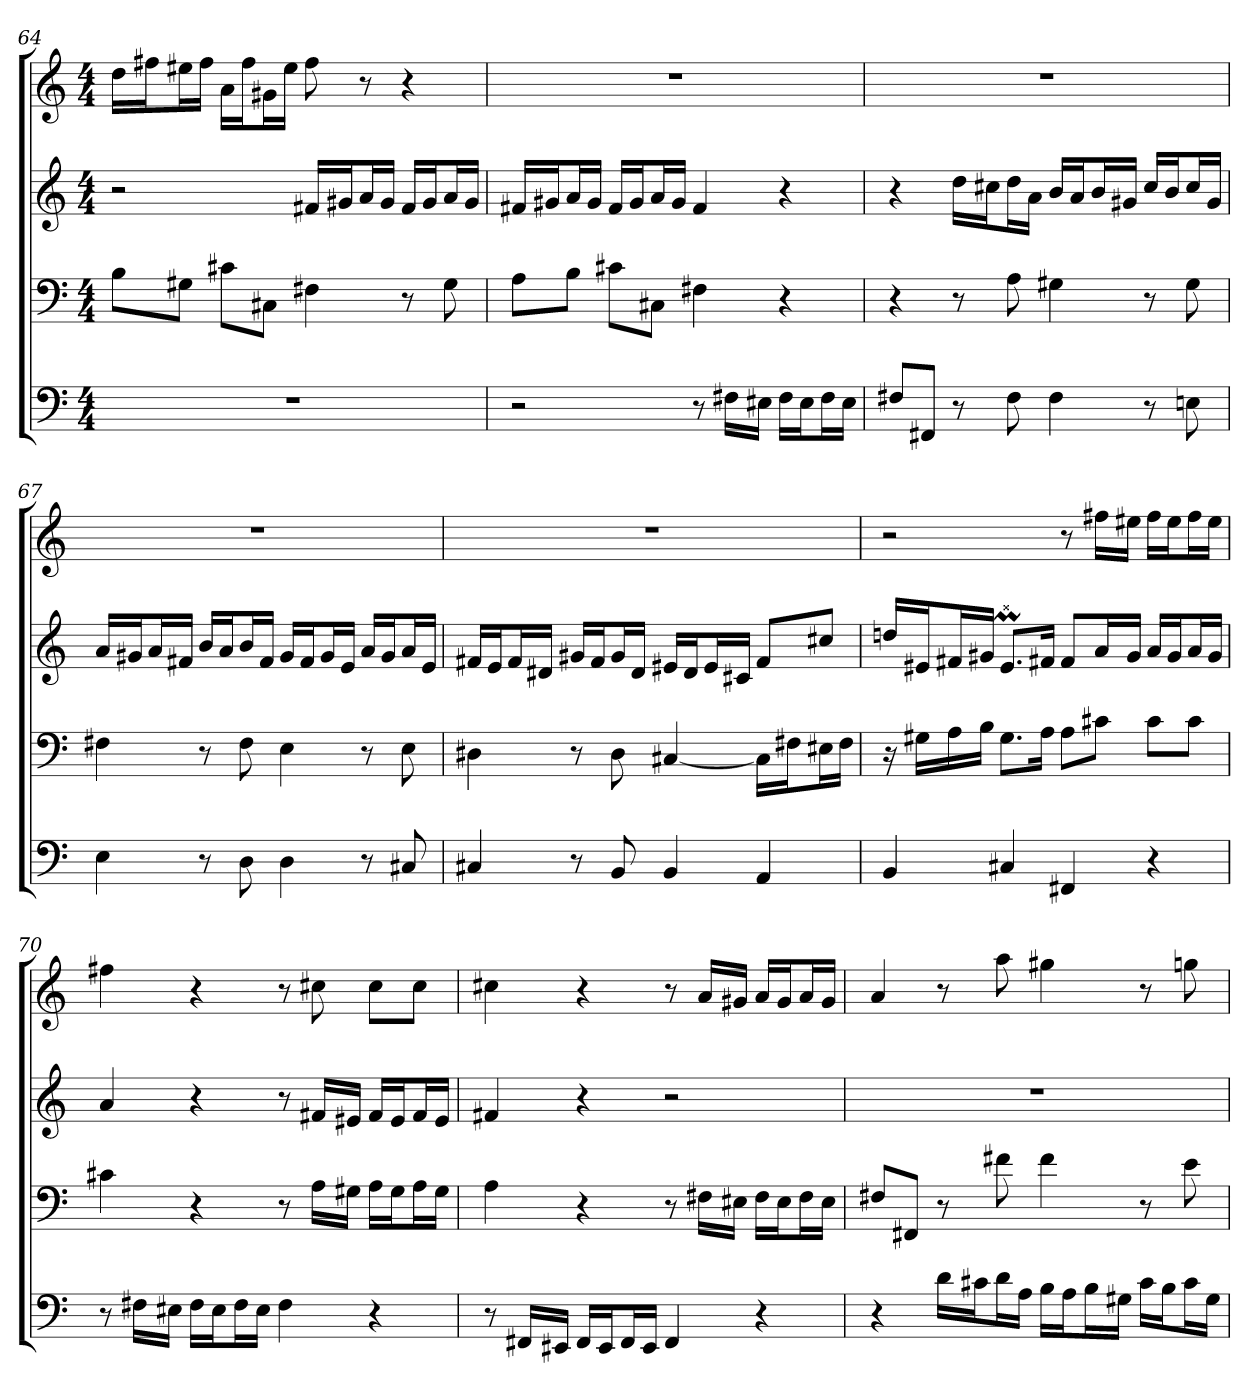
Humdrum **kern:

**kern	**kern	**kern	**kern
*part4	*part3	*part2	*part1
*staff4	*staff3	*staff2	*staff1
*M4/4	*M4/4	*M4/4	*M4/4
=64	=64	=64	=64
1r	8BL	2r	16ddLL
.	.	.	16ff#XJ
.	8G#XJ	.	16ee#XL
.	.	.	16ff#JJ
.	8c#XL	.	16aLL
.	.	.	16ff#J
.	8C#XJ	.	16g#XL
.	.	.	16ee#JJ
.	4F#X	16f#XLL	8ff#
.	.	16g#XJ	.
.	.	16aL	8r
.	.	16g#JJ	.
.	8r	16f#LL	4r
.	.	16g#J	.
.	8G#	16aL	.
.	.	16g#JJ	.
=65	=65	=65	=65
2r	8AL	16f#XLL	1r
.	.	16g#XJ	.
.	8BJ	16aL	.
.	.	16g#JJ	.
.	8c#XL	16f#LL	.
.	.	16g#J	.
.	8C#XJ	16aL	.
.	.	16g#JJ	.
8r	4F#X	4f#	.
16F#XLL	.	.	.
16E#XJJ	.	.	.
16F#LL	4r	4r	.
16E#J	.	.	.
16F#L	.	.	.
16E#JJ	.	.	.
=66	=66	=66	=66
8F#XL	4r	4r	1r
8FF#XJ	.	.	.
8r	8r	16ddLL	.
.	.	16cc#XJ	.
8F#	8A	16ddL	.
.	.	16aJJ	.
4F#	4G#X	16bLL	.
.	.	16aJ	.
.	.	16bL	.
.	.	16g#XJJ	.
8r	8r	16cc#LL	.
.	.	16bJ	.
8En	8G#	16cc#L	.
.	.	16g#JJ	.
=67	=67	=67	=67
4E	4F#X	16aLL	1r
.	.	16g#XJ	.
.	.	16aL	.
.	.	16f#XJJ	.
8r	8r	16bLL	.
.	.	16aJ	.
8D	8F#	16bL	.
.	.	16f#JJ	.
4D	4E	16g#LL	.
.	.	16f#J	.
.	.	16g#L	.
.	.	16eJJ	.
8r	8r	16aLL	.
.	.	16g#J	.
8C#X	8E	16aL	.
.	.	16eJJ	.
=68	=68	=68	=68
4C#X	4D#X	16f#XLL	1r
.	.	16eJ	.
.	.	16f#L	.
.	.	16d#XJJ	.
8r	8r	16g#XLL	.
.	.	16f#J	.
8BB	8D#	16g#L	.
.	.	16d#JJ	.
4BB	[4C#X	16e#XLL	.
.	.	16d#J	.
.	.	16e#L	.
.	.	16c#XJJ	.
4AA	16C#LL]	8f#L	.
.	16F#XJ	.	.
.	16E#XL	8cc#XJ	.
.	16F#JJ	.	.
=69	=69	=69	=69
4BB	16r	16ddnLL	2r
.	16G#XLL	16e#XJ	.
.	16A	16f#XL	.
.	16BJJ	16g#XJJ	.
!	!	!LO:MOR:acc=##	!
4C#X	8.G#L	8.e#ML	.
.	16AJk	16f#XJk	.
4FF#X	8AL	8f#L	8r
.	8c#XJ	16aL	16ff#XLL
.	.	16g#JJ	16ee#XJJ
4r	8c#L	16aLL	16ff#LL
.	.	16g#J	16ee#J
.	8c#J	16aL	16ff#L
.	.	16g#JJ	16ee#JJ
=70	=70	=70	=70
8r	4c#X	4a	4ff#X
16F#XLL	.	.	.
16E#XJJ	.	.	.
16F#LL	4r	4r	4r
16E#J	.	.	.
16F#L	.	.	.
16E#JJ	.	.	.
4F#	8r	8r	8r
.	16ALL	16f#XLL	8cc#X
.	16G#XJJ	16e#XJJ	.
4r	16ALL	16f#LL	8cc#L
.	16G#J	16e#J	.
.	16AL	16f#L	8cc#J
.	16G#JJ	16e#JJ	.
=71	=71	=71	=71
8r	4A	4f#X	4cc#X
16FF#XLL	.	.	.
16EE#XJJ	.	.	.
16FF#LL	4r	4r	4r
16EE#J	.	.	.
16FF#L	.	.	.
16EE#JJ	.	.	.
4FF#	8r	2r	8r
.	16F#XLL	.	16aLL
.	16E#XJJ	.	16g#XJJ
4r	16F#LL	.	16aLL
.	16E#J	.	16g#J
.	16F#L	.	16aL
.	16E#JJ	.	16g#JJ
=72	=72	=72	=72
4r	8F#XL	1r	4a
.	8FF#XJ	.	.
16dLL	8r	.	8r
16c#XJ	.	.	.
16dL	8f#X	.	8aa
16AJJ	.	.	.
16BLL	4f#	.	4gg#X
16AJ	.	.	.
16BL	.	.	.
16G#XJJ	.	.	.
16c#LL	8r	.	8r
16BJ	.	.	.
16c#L	8e	.	8ggn
16G#JJ	.	.	.
=	=	=	=
*-	*-	*-	*-
